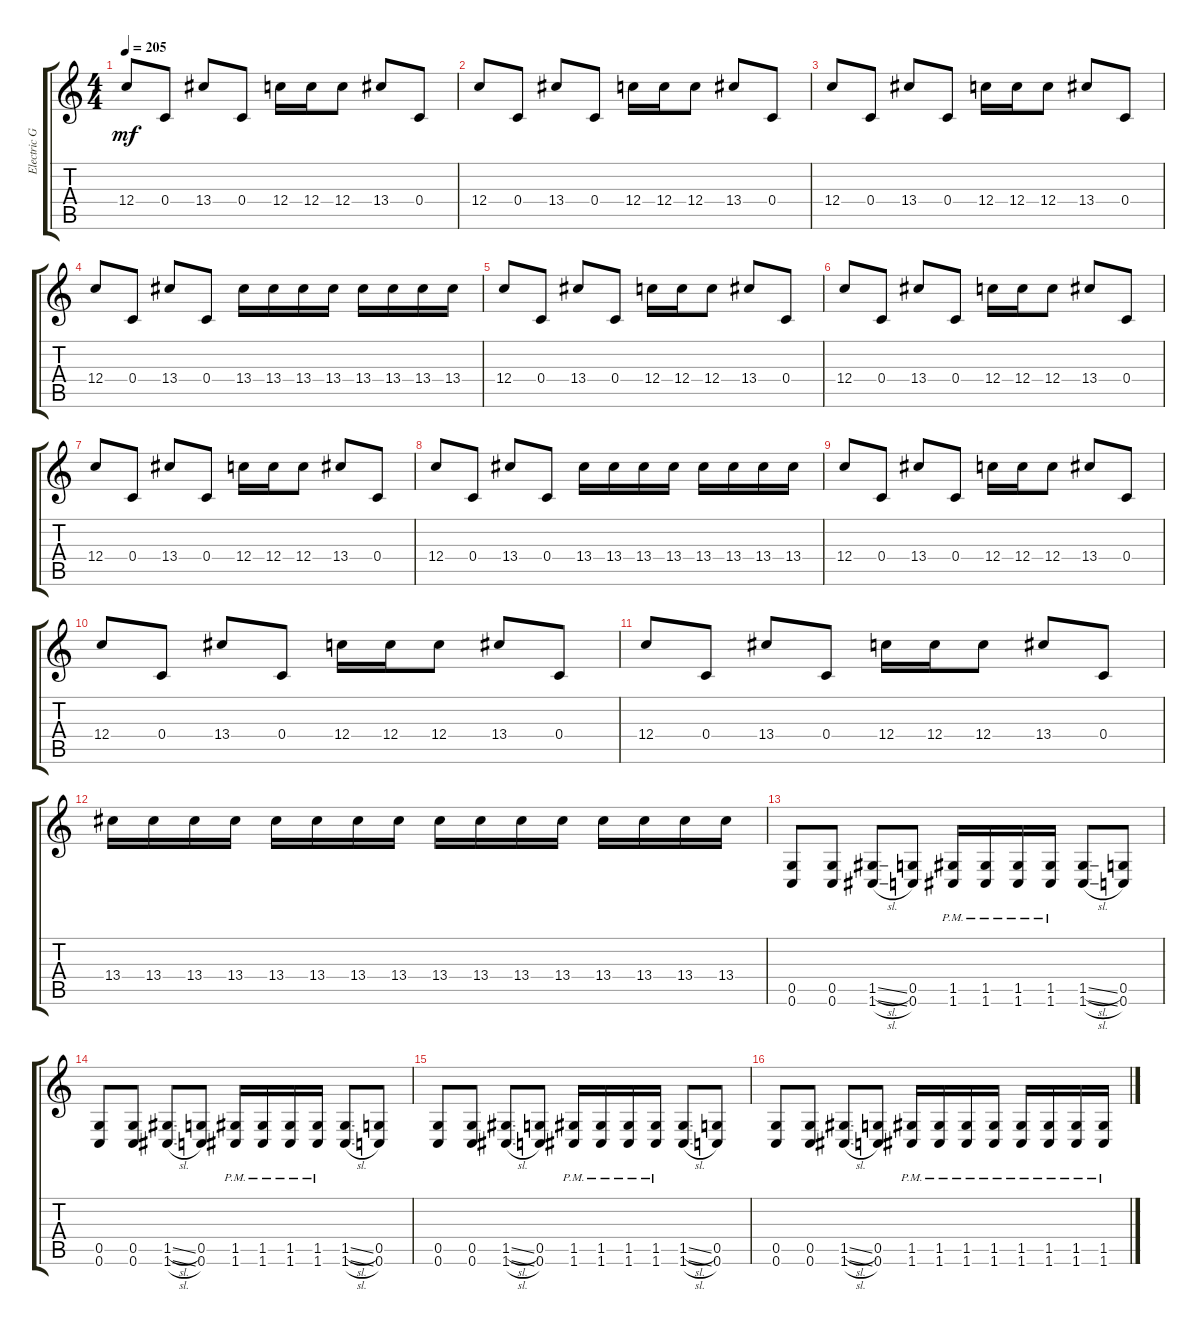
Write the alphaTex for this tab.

\track ("Electric Guitar" "Electric G") {instrument distortionguitar}
\staff {score tabs}
\tuning (D4 A3 F3 C3 G2 C2) {hide}
\ts (4 4)
\tempo 205
\clef g2
\ks c
12.4.8{dy mf volume 4 instrument distortionguitar} 0.4.8{volume 15} 13.4.8 0.4.8 12.4.16 12.4.16 12.4.8 13.4.8 0.4.8 |
12.4.8 0.4.8 13.4.8 0.4.8 12.4.16 12.4.16 12.4.8 13.4.8 0.4.8 |
12.4.8 0.4.8 13.4.8 0.4.8 12.4.16 12.4.16 12.4.8 13.4.8 0.4.8 |
12.4.8 0.4.8 13.4.8 0.4.8 13.4.16 13.4.16 13.4.16 13.4.16 13.4.16 13.4.16 13.4.16 13.4.16 |
12.4.8 0.4.8 13.4.8 0.4.8 12.4.16 12.4.16 12.4.8 13.4.8 0.4.8 |
12.4.8 0.4.8 13.4.8 0.4.8 12.4.16 12.4.16 12.4.8 13.4.8 0.4.8 |
12.4.8 0.4.8 13.4.8 0.4.8 12.4.16 12.4.16 12.4.8 13.4.8 0.4.8 |
12.4.8 0.4.8 13.4.8 0.4.8 13.4.16 13.4.16 13.4.16 13.4.16 13.4.16 13.4.16 13.4.16 13.4.16 |
12.4.8 0.4.8 13.4.8 0.4.8 12.4.16 12.4.16 12.4.8 13.4.8 0.4.8 |
12.4.8 0.4.8 13.4.8 0.4.8 12.4.16 12.4.16 12.4.8 13.4.8 0.4.8 |
12.4.8 0.4.8 13.4.8 0.4.8 12.4.16 12.4.16 12.4.8 13.4.8 0.4.8 |
13.4.16 13.4.16 13.4.16 13.4.16 13.4.16 13.4.16 13.4.16 13.4.16 13.4.16 13.4.16 13.4.16 13.4.16 13.4.16 13.4.16 13.4.16 13.4.16 |
(0.5 0.6).8 (0.5 0.6).8 (1.5{sl} 1.6{sl}).8 (0.5 0.6).8 (1.5{pm} 1.6{pm}).16 (1.5{pm} 1.6{pm}).16 (1.5{pm} 1.6{pm}).16 (1.5{pm} 1.6{pm}).16 (1.5{sl} 1.6{sl}).8 (0.5 0.6).8 |
(0.5 0.6).8 (0.5 0.6).8 (1.5{sl} 1.6{sl}).8 (0.5 0.6).8 (1.5{pm} 1.6{pm}).16 (1.5{pm} 1.6{pm}).16 (1.5{pm} 1.6{pm}).16 (1.5{pm} 1.6{pm}).16 (1.5{sl} 1.6{sl}).8 (0.5 0.6).8 |
(0.5 0.6).8 (0.5 0.6).8 (1.5{sl} 1.6{sl}).8 (0.5 0.6).8 (1.5{pm} 1.6{pm}).16 (1.5{pm} 1.6{pm}).16 (1.5{pm} 1.6{pm}).16 (1.5{pm} 1.6{pm}).16 (1.5{sl} 1.6{sl}).8 (0.5 0.6).8 |
(0.5 0.6).8 (0.5 0.6).8 (1.5{sl} 1.6{sl}).8 (0.5 0.6).8 (1.5{pm} 1.6{pm}).16 (1.5{pm} 1.6{pm}).16 (1.5{pm} 1.6{pm}).16 (1.5{pm} 1.6{pm}).16 (1.5{pm} 1.6{pm}).16 (1.5{pm} 1.6{pm}).16 (1.5{pm} 1.6{pm}).16 (1.5{pm} 1.6{pm}).16
